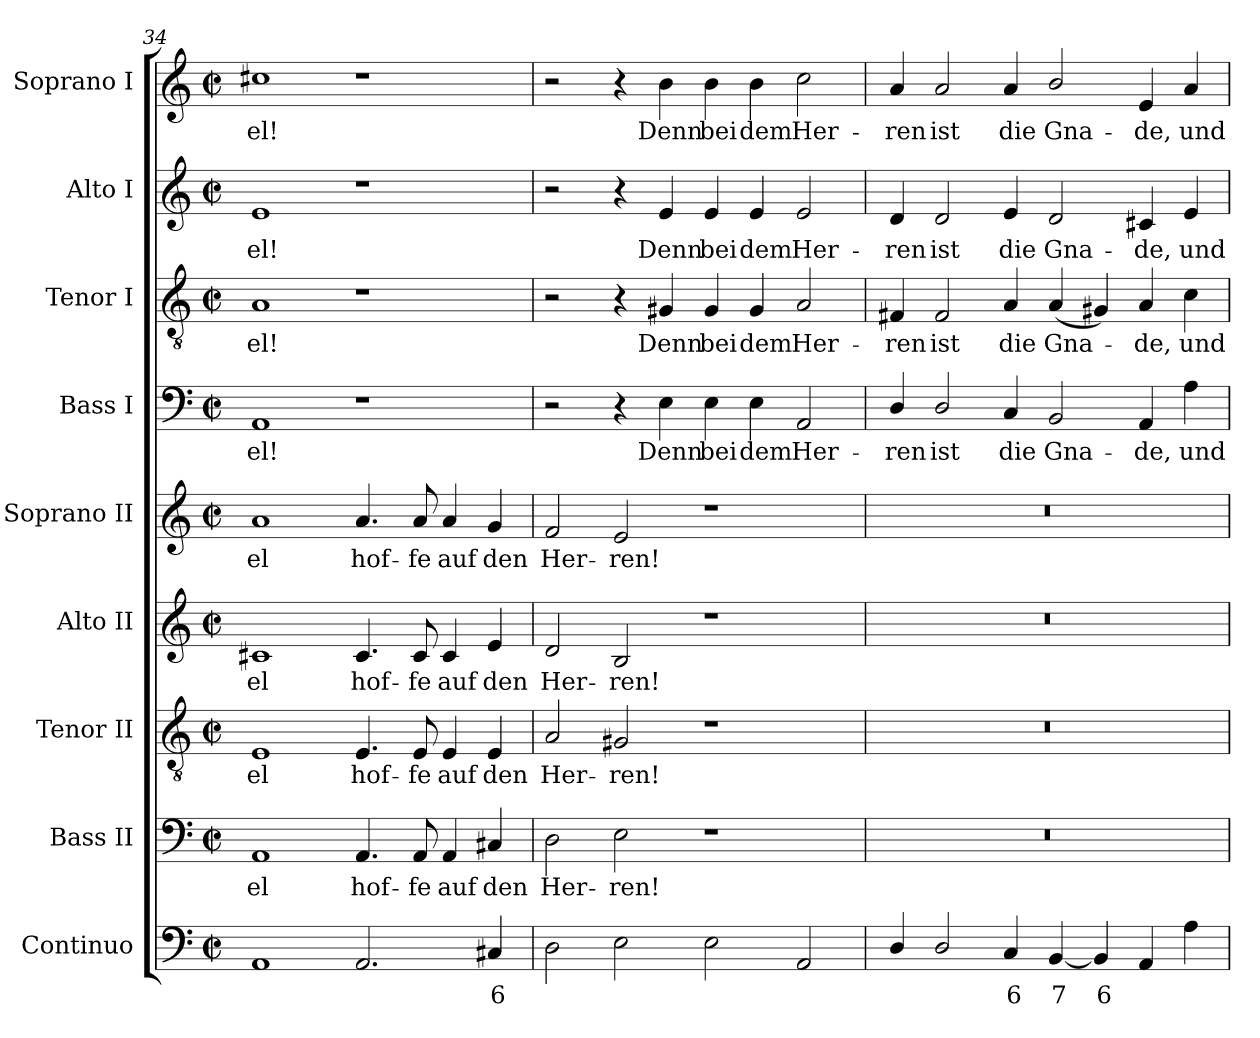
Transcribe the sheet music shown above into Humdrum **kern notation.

**kern	**text	**kern	**text	**kern	**text	**kern	**text	**kern	**text	**kern	**text	**kern	**text	**kern	**text	**kern	**text
*part9	*part9	*part8	*part8	*part7	*part7	*part6	*part6	*part5	*part5	*part4	*part4	*part3	*part3	*part2	*part2	*part1	*part1
*staff9	*staff9	*staff8	*staff8	*staff7	*staff7	*staff6	*staff6	*staff5	*staff5	*staff4	*staff4	*staff3	*staff3	*staff2	*staff2	*staff1	*staff1
*I"Continuo	*	*I"Bass II	*	*I"Tenor II	*	*I"Alto II	*	*I"Soprano II	*	*I"Bass I	*	*I"Tenor I	*	*I"Alto I	*	*I"Soprano I	*
*	*	*I'B II	*	*I'T II	*	*I'A II	*	*I'S II	*	*I'B I	*	*I'T I	*	*I'A I	*	*I'S I	*
!!LO:LB:g=z
*clefF4	*	*clefF4	*	*clefGv2	*	*clefG2	*	*clefG2	*	*clefF4	*	*clefGv2	*	*clefG2	*	*clefG2	*
*k[]	*	*k[]	*	*k[]	*	*k[]	*	*k[]	*	*k[]	*	*k[]	*	*k[]	*	*k[]	*
*C:	*	*C:	*	*C:	*	*C:	*	*C:	*	*C:	*	*C:	*	*C:	*	*C:	*
*M4/2	*	*M4/2	*	*M4/2	*	*M4/2	*	*M4/2	*	*M4/2	*	*M4/2	*	*M4/2	*	*M4/2	*
*met(c|)	*	*met(c|)	*	*met(c|)	*	*met(c|)	*	*met(c|)	*	*met(c|)	*	*met(c|)	*	*met(c|)	*	*met(c|)	*
=34	=34	=34	=34	=34	=34	=34	=34	=34	=34	=34	=34	=34	=34	=34	=34	=34	=34
!	!	!	!LO:LY:b	!	!LO:LY:b	!	!LO:LY:b	!	!LO:LY:b	!	!LO:LY:b	!	!LO:LY:b	!	!LO:LY:b	!	!LO:LY:b
1AA	.	1AA	-el	1E	-el	1c#X	-el	1a	-el	1AA	-el!	1A	-el!	1e	-el!	1cc#X	-el!
!	!	!	!LO:LY:b	!	!LO:LY:b	!	!LO:LY:b	!	!LO:LY:b	!	!	!	!	!	!	!	!
2.AA	.	4.AA	hof-	4.E	hof-	4.c#	hof-	4.a	hof-	1r	.	1r	.	1r	.	1r	.
!	!	!	!LO:LY:b	!	!LO:LY:b	!	!LO:LY:b	!	!LO:LY:b	!	!	!	!	!	!	!	!
.	.	8AA	-fe	8E	-fe	8c#	-fe	8a	-fe	.	.	.	.	.	.	.	.
!	!	!	!LO:LY:b	!	!LO:LY:b	!	!LO:LY:b	!	!LO:LY:b	!	!	!	!	!	!	!	!
.	.	4AA	auf	4E	auf	4c#	auf	4a	auf	.	.	.	.	.	.	.	.
!	!LO:LY:b	!	!LO:LY:b	!	!LO:LY:b	!	!LO:LY:b	!	!LO:LY:b	!	!	!	!	!	!	!	!
4C#X	6	4C#X	den	4E	den	4e	den	4g	den	.	.	.	.	.	.	.	.
=35	=35	=35	=35	=35	=35	=35	=35	=35	=35	=35	=35	=35	=35	=35	=35	=35	=35
!	!	!	!LO:LY:b	!	!LO:LY:b	!	!LO:LY:b	!	!LO:LY:b	!	!	!	!	!	!	!	!
2D	.	2D	Her-	2A	Her-	2d	Her-	2f	Her-	2r	.	2r	.	2r	.	2r	.
!	!	!	!LO:LY:b	!	!LO:LY:b	!	!LO:LY:b	!	!LO:LY:b	!	!	!	!	!	!	!	!
2E	.	2E	-ren!	2G#X	-ren!	2B	-ren!	2e	-ren!	4r	.	4r	.	4r	.	4r	.
!	!	!	!	!	!	!	!	!	!	!	!LO:LY:b	!	!LO:LY:b	!	!LO:LY:b	!	!LO:LY:b
.	.	.	.	.	.	.	.	.	.	4E	Denn	4G#X	Denn	4e	Denn	4b	Denn
!	!	!	!	!	!	!	!	!	!	!	!LO:LY:b	!	!LO:LY:b	!	!LO:LY:b	!	!LO:LY:b
2E	.	1r	.	1r	.	1r	.	1r	.	4E	bei	4G#	bei	4e	bei	4b	bei
!	!	!	!	!	!	!	!	!	!	!	!LO:LY:b	!	!LO:LY:b	!	!LO:LY:b	!	!LO:LY:b
.	.	.	.	.	.	.	.	.	.	4E	dem	4G#	dem	4e	dem	4b	dem
!	!	!	!	!	!	!	!	!	!	!	!LO:LY:b	!	!LO:LY:b	!	!LO:LY:b	!	!LO:LY:b
2AA	.	.	.	.	.	.	.	.	.	2AA	Her-	2A	Her-	2e	Her-	2cc	Her-
=36	=36	=36	=36	=36	=36	=36	=36	=36	=36	=36	=36	=36	=36	=36	=36	=36	=36
!	!	!	!	!	!	!	!	!	!	!	!LO:LY:b	!	!LO:LY:b	!	!LO:LY:b	!	!LO:LY:b
4D/	.	0r	.	0r	.	0r	.	0r	.	4D/	-ren	4F#X	-ren	4d	-ren	4a	-ren
!	!	!	!	!	!	!	!	!	!	!	!LO:LY:b	!	!LO:LY:b	!	!LO:LY:b	!	!LO:LY:b
2D/	.	.	.	.	.	.	.	.	.	2D/	ist	2F#	ist	2d	ist	2a	ist
!	!LO:LY:b	!	!	!	!	!	!	!	!	!	!LO:LY:b	!	!LO:LY:b	!	!LO:LY:b	!	!LO:LY:b
4C	6	.	.	.	.	.	.	.	.	4C	die	4A	die	4e	die	4a	die
!	!LO:LY:b	!	!	!	!	!	!	!	!	!	!LO:LY:b	!	!LO:LY:b	!	!LO:LY:b	!	!LO:LY:b
[4BB	7	.	.	.	.	.	.	.	.	2BB	Gna-	(<4A	Gna-	2d	Gna-	2b/	Gna-
!	!LO:LY:b	!	!	!	!	!	!	!	!	!	!	!	!	!	!	!	!
4BB]	6	.	.	.	.	.	.	.	.	.	.	4G#X)	.	.	.	.	.
!	!	!	!	!	!	!	!	!	!	!	!LO:LY:b	!	!LO:LY:b	!	!LO:LY:b	!	!LO:LY:b
4AA	.	.	.	.	.	.	.	.	.	4AA	-de,	4A	de,	4c#X	-de,	4e	-de,
!	!	!	!	!	!	!	!	!	!	!	!LO:LY:b	!	!LO:LY:b	!	!LO:LY:b	!	!LO:LY:b
4A	.	.	.	.	.	.	.	.	.	4A	und	4c	und	4e	und	4a	und
=	=	=	=	=	=	=	=	=	=	=	=	=	=	=	=	=	=
*-	*-	*-	*-	*-	*-	*-	*-	*-	*-	*-	*-	*-	*-	*-	*-	*-	*-
